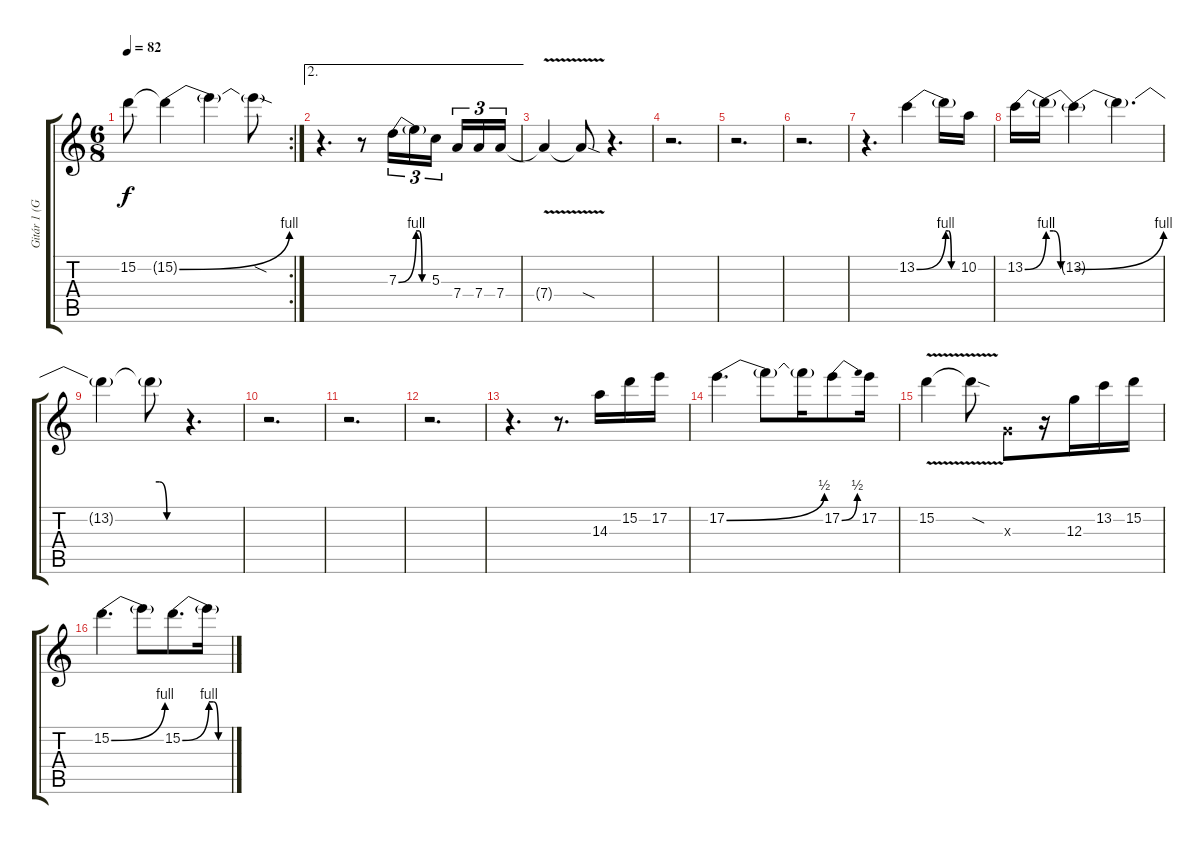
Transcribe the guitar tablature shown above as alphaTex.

\track ("Gitár 1 (Gary Moore)" "Gitár 1 (G") {instrument distortionguitar}
\staff {score tabs}
\tuning (E4 B3 G3 D3 A2 E2) {hide}
\rc 2
\ts (6 8)
\tempo 82
\clef g2
\ks c
15.2.8{dy f} 15.2{be (bend 0 0 60 4) t}.4 15.2{t}.4 15.2{sod t}.8 |
\ae 2
r.4{d} r.8 7.3{be (bend 0 0 60 4)}.16{tu (3 2)} 7.3{be (custom 0 4 15 4 30 0 60 0) t}.16{tu (3 2)} 5.3.16{tu (3 2) beam splitsecondary} 7.4.16{tu (3 2)} 7.4.16{tu (3 2)} 7.4.16{tu (3 2)} |
7.4{v t}.4 7.4{sod t}.8 r.4{d} |
r.2{d} |
r.2{d} |
r.2{d} |
r.4{d} 13.2{be (bend 0 0 60 4)}.4 13.2{be (custom 0 4 15 4 30 0 60 0) t}.16 10.2.16 |
13.2{be (bend 0 0 60 4)}.16 13.2{be (custom 0 4 15 4 30 0 60 0) t}.16 13.2{be (bend 0 0 60 4) t}.4 13.2{t}.4{d} |
13.2{t}.4 13.2{be (custom 0 4 15 4 30 0 60 0) t}.8 r.4{d} |
r.2{d} |
r.2{d} |
r.2{d} |
r.4{d} r.8{d} 14.3.16 15.2.16 17.2.16 |
17.2{be (bend 0 0 60 2)}.4{d} 17.2{t}.8 17.2{t}.16 17.2{be (bend 0 0 60 2)}.8 17.2.16 |
15.2{v}.4 15.2{sod t}.8 0.3{x}.8 r.16 12.3.16 13.2.16 15.2.16 |
15.2{be (bend 0 0 60 4)}.4{d} 15.2{t}.8 15.2{be (bend 0 0 60 4)}.8{d} 15.2{be (custom 0 4 15 4 30 0 60 0) t}.16
